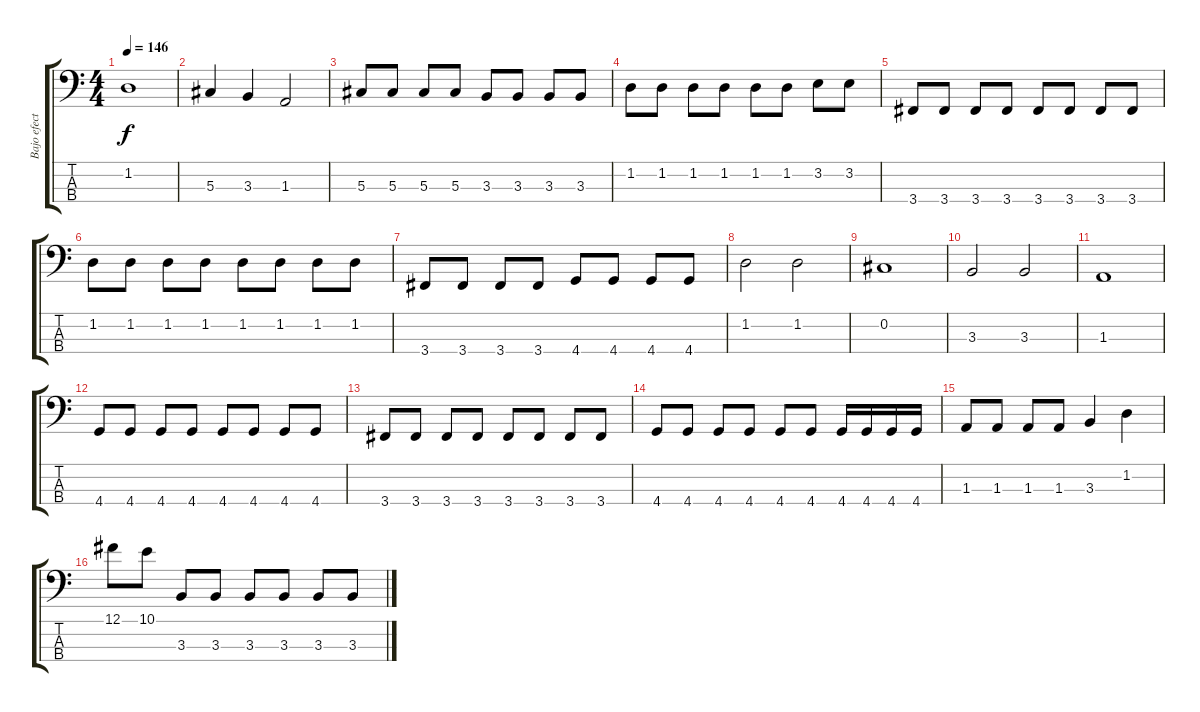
\track ("Bajo efecto" "Bajo efect") {instrument contrabass}
\staff {score tabs}
\tuning (Gb2 Db2 Ab1 Eb1) {hide}
\ts (4 4)
\tempo 146
\clef f4
\ks c
1.2.1{dy f} |
5.3.4 3.3.4 1.3.2 |
5.3.8 5.3.8 5.3.8 5.3.8 3.3.8 3.3.8 3.3.8 3.3.8 |
1.2.8 1.2.8 1.2.8 1.2.8 1.2.8 1.2.8 3.2.8 3.2.8 |
3.4.8 3.4.8 3.4.8 3.4.8 3.4.8 3.4.8 3.4.8 3.4.8 |
1.2.8 1.2.8 1.2.8 1.2.8 1.2.8 1.2.8 1.2.8 1.2.8 |
3.4.8 3.4.8 3.4.8 3.4.8 4.4.8 4.4.8 4.4.8 4.4.8 |
1.2.2 1.2.2 |
0.2.1 |
3.3.2 3.3.2 |
1.3.1 |
4.4.8 4.4.8 4.4.8 4.4.8 4.4.8 4.4.8 4.4.8 4.4.8 |
3.4.8 3.4.8 3.4.8 3.4.8 3.4.8 3.4.8 3.4.8 3.4.8 |
4.4.8 4.4.8 4.4.8 4.4.8 4.4.8 4.4.8 4.4.16 4.4.16 4.4.16 4.4.16 |
1.3.8 1.3.8 1.3.8 1.3.8 3.3.4 1.2.4 |
12.1.8 10.1.8 3.3.8 3.3.8 3.3.8 3.3.8 3.3.8 3.3.8
